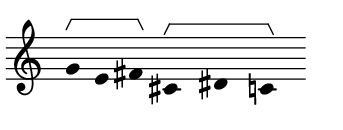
\version "2.10.33"

\include "../config/lib.ly"

\score {
  \new Staff \with {
    \remove "Time_signature_engraver" }{
      \time 7/4
      \relative c'' {
        \override Stem #'transparent = ##t
        \bracketUp
        \override TextScript #'extra-offset = #'( -2 . 2 )
        g4^\startGroup^\markup{\italic{motivo #(ly:export (ly:wide-char->utf-8 #x3B2))}} e
        \revert TextScript #'extra-offset
        \override TextScript #'extra-offset = #'( 0 . 2 )
        fis\stopGroup cis^\startGroup^\markup{\italic{inv(motivo #(ly:export (ly:wide-char->utf-8 #x3B2)))}} dis c\stopGroup
      }
    }
  \layout {
    \context {
      \Staff \consists "Horizontal_bracket_engraver"
    }
  }
}
\paper {
  paper-width = 5.8\cm
  paper-height = 2.2\cm
  line-width = 5.5\cm
  top-margin = -.3\cm
  left-margin = .1\cm
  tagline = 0
  indent = #0
}
